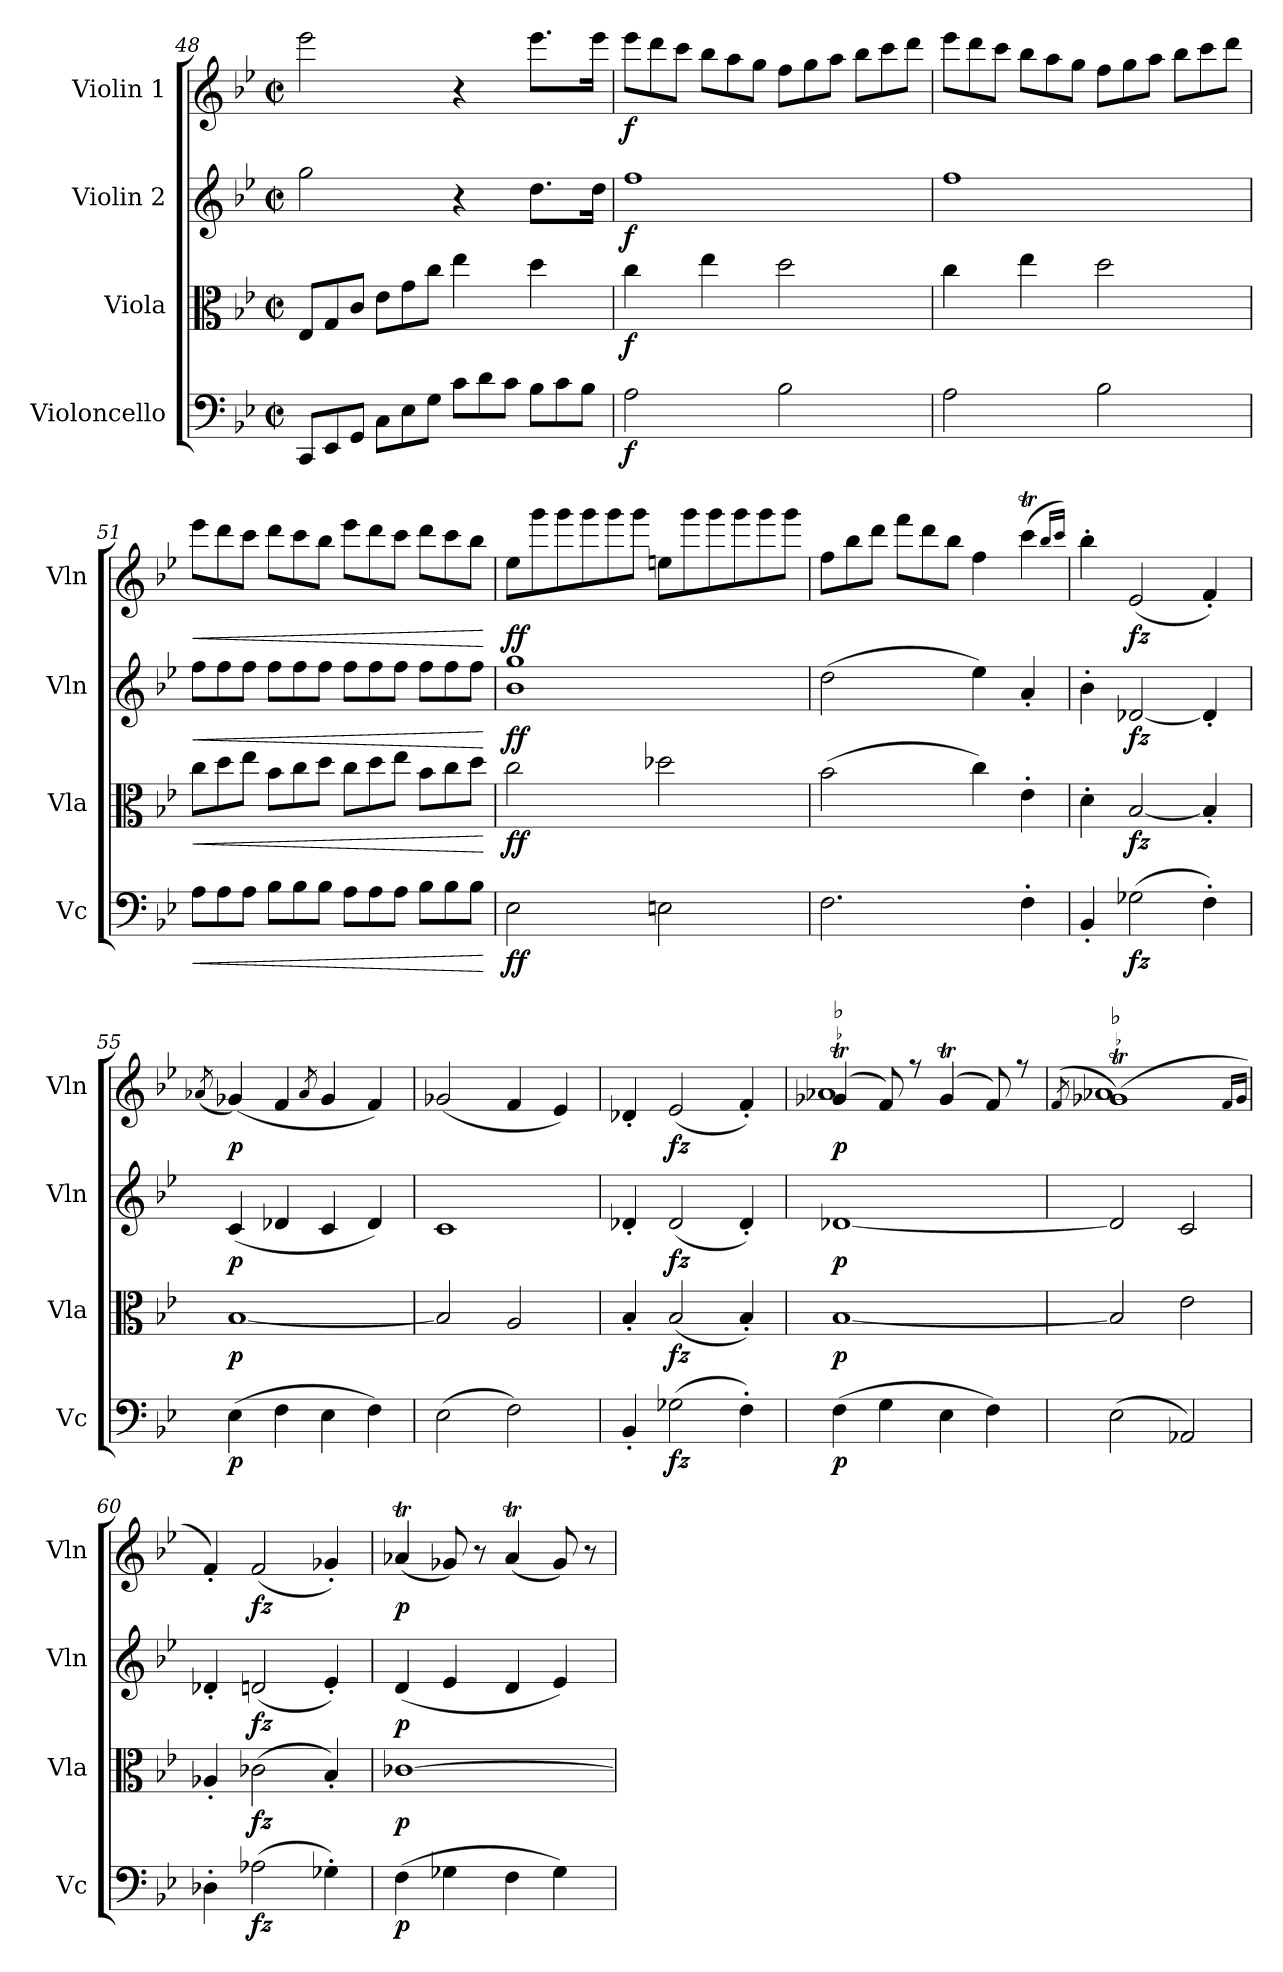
**kern	**dynam	**kern	**dynam	**kern	**dynam	**kern	**dynam
*part4	*part4	*part3	*part3	*part2	*part2	*part1	*part1
*staff4	*staff4	*staff3	*staff3	*staff2	*staff2	*staff1	*staff1
*I"Violoncello	*	*I"Viola	*	*I"Violin 2	*	*I"Violin 1	*
*I'Vc	*	*I'Vla	*	*I'Vln	*	*I'Vln	*
*clefF4	*	*clefC3	*	*clefG2	*	*clefG2	*
*k[b-e-]	*	*k[b-e-]	*	*k[b-e-]	*	*k[b-e-]	*
*M2/2	*	*M2/2	*	*M2/2	*	*M2/2	*
*met(c|)	*	*met(c|)	*	*met(c|)	*	*met(c|)	*
*Xtuplet	*	*Xtuplet	*	*	*	*	*
=48	=48	=48	=48	=48	=48	=48	=48
12CC/L	.	12E-/L	.	2gg\	.	2eee-\	.
12EE-/	.	12G/	.	.	.	.	.
12GG/J	.	12c/J	.	.	.	.	.
12C\L	.	12e-\L	.	.	.	.	.
12E-\	.	12g\	.	.	.	.	.
12G\J	.	12cc\J	.	.	.	.	.
12c\L	.	4ee-\	.	4r	.	4r	.
12d\	.	.	.	.	.	.	.
12c\J	.	.	.	.	.	.	.
12B-\L	.	4dd\	.	8.dd\L	.	8.eee-\L	.
12c\	.	.	.	.	.	.	.
12B-\J	.	.	.	.	.	.	.
.	.	.	.	16dd\Jk	.	16eee-\Jk	.
!!LO:LB:g=z
=49	=49	=49	=49	=49	=49	=49	=49
*	*	*	*	*	*	*Xtuplet	*
!	!LO:DY:b	!	!LO:DY:b	!	!LO:DY:b	!	!LO:DY:b
2A\	f	4cc\	f	1ff	f	12eee-\L	f
.	.	.	.	.	.	12ddd\	.
.	.	.	.	.	.	12ccc\J	.
.	.	4ee-\	.	.	.	12bb-\L	.
.	.	.	.	.	.	12aa\	.
.	.	.	.	.	.	12gg\J	.
2B-\	.	2dd\	.	.	.	12ff\L	.
.	.	.	.	.	.	12gg\	.
.	.	.	.	.	.	12aa\J	.
.	.	.	.	.	.	12bb-\L	.
.	.	.	.	.	.	12ccc\	.
.	.	.	.	.	.	12ddd\J	.
=50	=50	=50	=50	=50	=50	=50	=50
2A\	.	4cc\	.	1ff	.	12eee-\L	.
.	.	.	.	.	.	12ddd\	.
.	.	.	.	.	.	12ccc\J	.
.	.	4ee-\	.	.	.	12bb-\L	.
.	.	.	.	.	.	12aa\	.
.	.	.	.	.	.	12gg\J	.
2B-\	.	2dd\	.	.	.	12ff\L	.
.	.	.	.	.	.	12gg\	.
.	.	.	.	.	.	12aa\J	.
.	.	.	.	.	.	12bb-\L	.
.	.	.	.	.	.	12ccc\	.
.	.	.	.	.	.	12ddd\J	.
=51	=51	=51	=51	=51	=51	=51	=51
!	!LO:HP:b	!	!LO:HP:b	!	!	!	!
*	*	*	*	*Xtuplet	*	*	*
!	!	!	!	!	!LO:HP:b	!	!LO:HP:b
12A\L	<	12cc\L	<	12ff\L	<	12eee-\L	<
12A\	.	12dd\	.	12ff\	.	12ddd\	.
12A\J	.	12ee-\J	.	12ff\J	.	12ccc\J	.
12B-\L	.	12b-\L	.	12ff\L	.	12ddd\L	.
12B-\	.	12cc\	.	12ff\	.	12ccc\	.
12B-\J	.	12dd\J	.	12ff\J	.	12bb-\J	.
12A\L	.	12cc\L	.	12ff\L	.	12eee-\L	.
12A\	.	12dd\	.	12ff\	.	12ddd\	.
12A\J	.	12ee-\J	.	12ff\J	.	12ccc\J	.
12B-\L	.	12b-\L	.	12ff\L	.	12ddd\L	.
12B-\	.	12cc\	.	12ff\	.	12ccc\	.
12B-\J	.	12dd\J	.	12ff\J	.	12bb-\J	.
.	[	.	[	.	[	.	[
!!LO:LB:g=z
=52	=52	=52	=52	=52	=52	=52	=52
!	!LO:DY:b	!	!LO:DY:b	!	!LO:DY:b	!	!LO:DY:b
2E-\	ff	2cc\	ff	1b- 1gg	ff	12ee-\L	ff
.	.	.	.	.	.	12ggg\	.
.	.	.	.	.	.	12ggg\	.
.	.	.	.	.	.	12ggg\	.
.	.	.	.	.	.	12ggg\	.
.	.	.	.	.	.	12ggg\J	.
2En\	.	2dd-X\	.	.	.	12een\L	.
.	.	.	.	.	.	12ggg\	.
.	.	.	.	.	.	12ggg\	.
.	.	.	.	.	.	12ggg\	.
.	.	.	.	.	.	12ggg\	.
.	.	.	.	.	.	12ggg\J	.
=53	=53	=53	=53	=53	=53	=53	=53
2.F\	.	(2b-\	.	(2dd\	.	12ff\L	.
.	.	.	.	.	.	12bb-\	.
.	.	.	.	.	.	12ddd\J	.
.	.	.	.	.	.	12fff\L	.
.	.	.	.	.	.	12ddd\	.
.	.	.	.	.	.	12bb-\J	.
.	.	4cc\)	.	4ee-\)	.	4ff\	.
4F'\	.	4e-'\	.	4a'/	.	(<4cccT\	.
.	.	.	.	.	.	16qbb-/LL	.
.	.	.	.	.	.	16qccc/JJ)	.
=54	=54	=54	=54	=54	=54	=54	=54
4BB-'/	.	4d'\	.	4b-'\	.	4bb-'\	.
!	!LO:DY:b	!	!LO:DY:b	!	!LO:DY:b	!	!LO:DY:b
(2G-X\	fz	[2B-/	fz	[2d-X/	fz	(2e-/	fz
4F'\)	.	4B-'/]	.	4d-'/]	.	4f'/)	.
=55	=55	=55	=55	=55	=55	=55	=55
.	.	.	.	.	.	(8qa-X/	.
!	!LO:DY:b	!	!LO:DY:b	!	!LO:DY:b	!	!LO:DY:b
(4E-\	p	[1B-	p	(4c/	p	(4g-X/)	p
4F\	.	.	.	4d-X/	.	4f/	.
.	.	.	.	.	.	8qa-/	.
4E-\	.	.	.	4c/	.	4g-/	.
4F\)	.	.	.	4d-/)	.	4f/)	.
=56	=56	=56	=56	=56	=56	=56	=56
(2E-\	.	2B-/]	.	1c	.	(2g-X/	.
2F\)	.	2A/	.	.	.	4f/	.
.	.	.	.	.	.	4e-/)	.
!!LO:PB:g=z
=57	=57	=57	=57	=57	=57	=57	=57
4BB-'/	.	4B-'/	.	4d-X'/	.	4d-X'/	.
!	!LO:DY:b	!	!LO:DY:b	!	!LO:DY:b	!	!LO:DY:b
(2G-X\	fz	(2B-/	fz	(2d-/	fz	(2e-/	fz
4F'\)	.	4B-'/)	.	4d-'/)	.	4f'/)	.
=58	=58	=58	=58	=58	=58	=58	=58
*	*	*	*	*	*	*^	*
!	!	!	!	!	!	!LO:TX:a:t=♭	!	!
!	!LO:DY:b	!	!LO:DY:b	!	!LO:DY:b	!	!	!LO:DY:b
(4F\	p	[1B-	p	[1d-X	p	(4g-XT/	1a-X	p
4G\	.	.	.	.	.	8f/)	.	.
.	.	.	.	.	.	8r	.	.
4E-\	.	.	.	.	.	(4g-T/	.	.
4F\)	.	.	.	.	.	8f/)	.	.
.	.	.	.	.	.	8r	.	.
=59	=59	=59	=59	=59	=59	=59	=59	=59
.	.	.	.	.	.	(8qf/	.	.
!	!	!	!	!	!	!LO:TX:a:t=♭	!	!
(2E-\	.	2B-/]	.	2d-/]	.	(1g-XT)	1a-X	.
2AA-X/)	.	2e-\	.	2c/	.	.	.	.
*	*	*	*	*	*	*v	*v	*
.	.	.	.	.	.	16qf/LL	.
.	.	.	.	.	.	16qg-/JJ	.
=60	=60	=60	=60	=60	=60	=60	=60
4D-X'\	.	4A-X'/	.	4d-X'/	.	4f'/)	.
!	!LO:DY:b	!	!LO:DY:b	!	!LO:DY:b	!	!LO:DY:b
(2A-X\	fz	(2c-X\	fz	(2dn/	fz	(2f/	fz
4G-X'\)	.	4B-'/)	.	4e-'/)	.	4g-X'/)	.
=61	=61	=61	=61	=61	=61	=61	=61
!	!LO:DY:b	!	!LO:DY:b	!	!LO:DY:b	!	!LO:DY:b
(4F\	p	[1c-X	p	(4d/	p	(4a-XT/	p
4G-X\	.	.	.	4e-/	.	8g-X/)	.
.	.	.	.	.	.	8r	.
4F\	.	.	.	4d/	.	(4a-T/	.
4G-\)	.	.	.	4e-/)	.	8g-/)	.
.	.	.	.	.	.	8r	.
=	=	=	=	=	=	=	=
*-	*-	*-	*-	*-	*-	*-	*-
